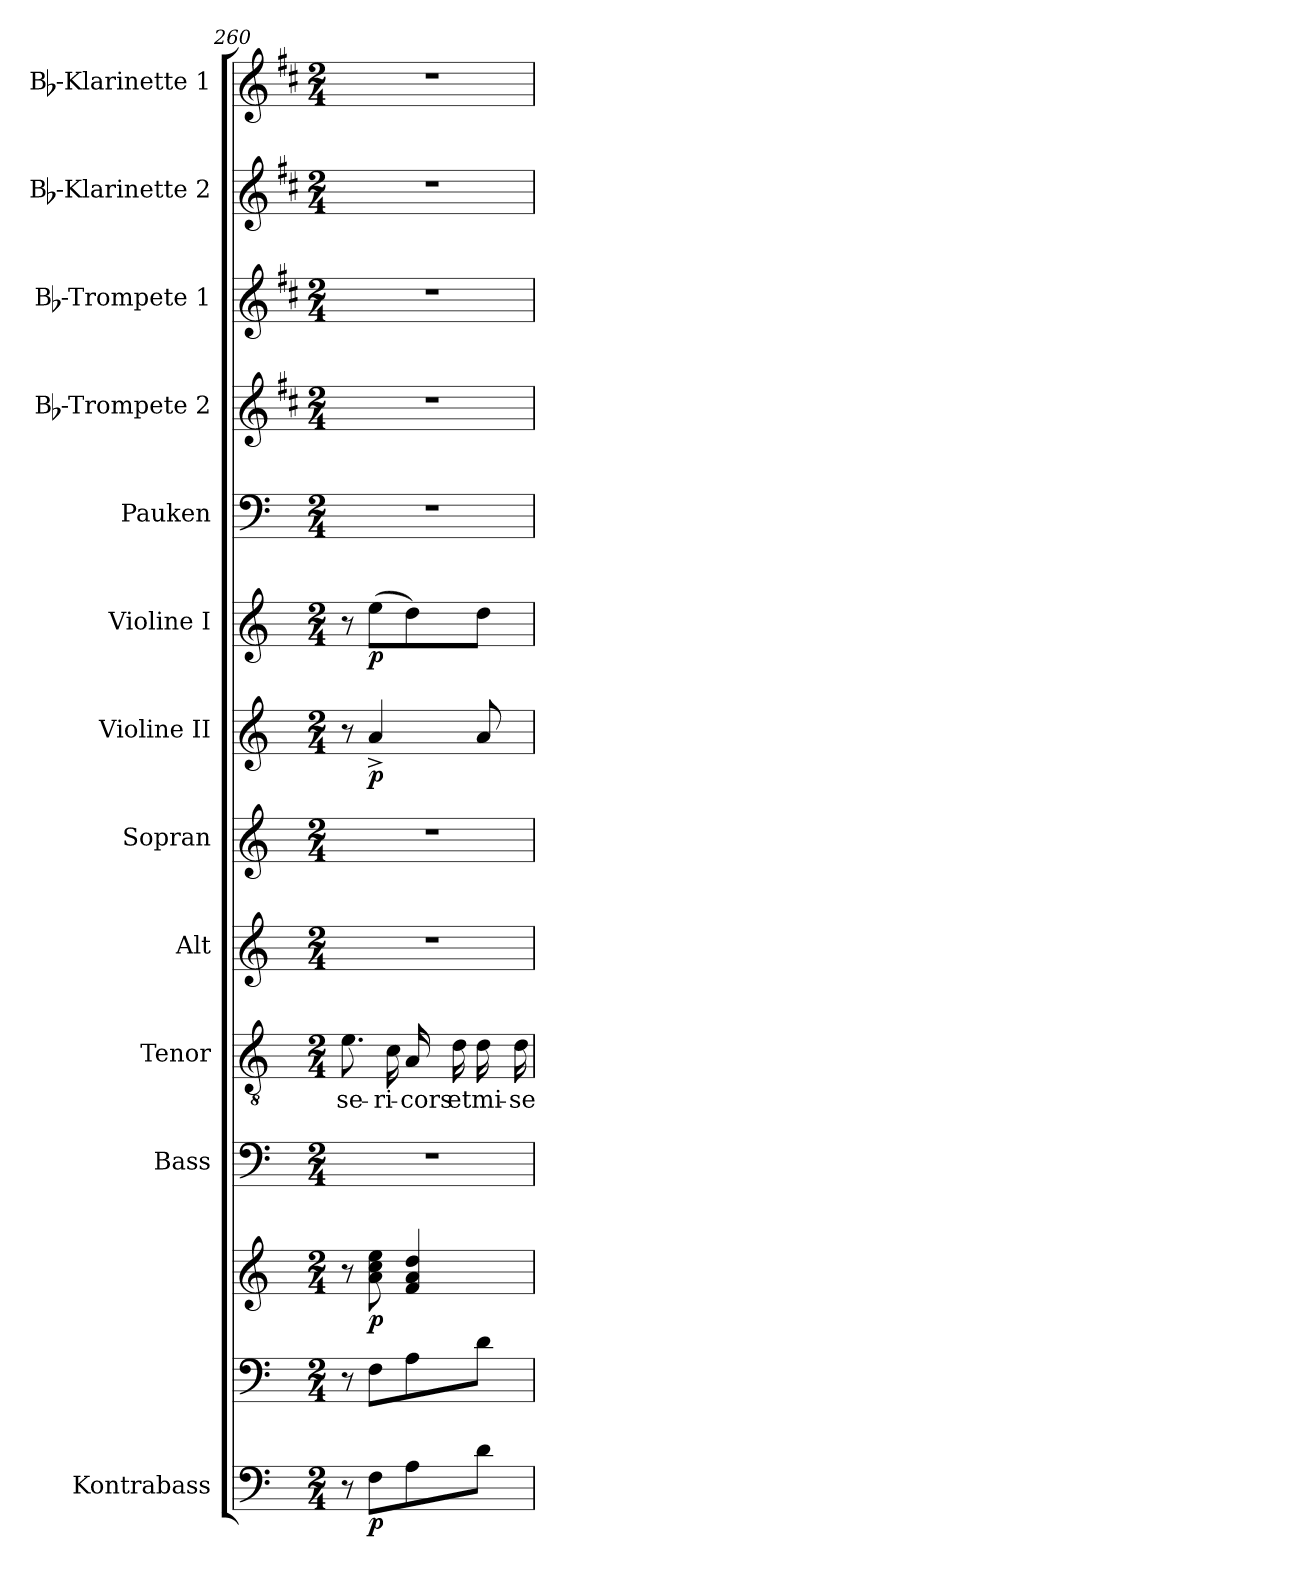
**kern	**dynam	**kern	**kern	**dynam	**kern	**kern	**text	**kern	**kern	**kern	**dynam	**kern	**dynam	**kern	**kern	**kern	**kern	**kern
*part13	*part13	*part12	*part12	*part12	*part11	*part10	*part10	*part9	*part8	*part7	*part7	*part6	*part6	*part5	*part4	*part3	*part2	*part1
*staff14	*staff14	*staff13	*staff12	*staff12/13	*staff11	*staff10	*staff10	*staff9	*staff8	*staff7	*staff7	*staff6	*staff6	*staff5	*staff4	*staff3	*staff2	*staff1
*I"Kontrabass	*	*	*	*	*I"Bass	*I"Tenor	*	*I"Alt	*I"Sopran	*I"Violine II	*	*I"Violine I	*	*I"Pauken	*I"Bb-Trompete 2	*I"Bb-Trompete 1	*I"Bb-Klarinette 2	*I"Bb-Klarinette 1
*I'Kb.	*	*	*	*	*I'B.	*I'T.	*	*I'A.	*I'S.	*I'Vl. II	*	*I'Vl. I	*	*I'Pk.	*I'Bb Trp. 2	*I'Bb Trp. 1	*I'Bb Kl. 2	*I'Bb Kl. 1
*clefF4	*	*clefF4	*clefG2	*	*clefF4	*clefGv2	*	*clefG2	*clefG2	*clefG2	*	*clefG2	*	*clefF4	*clefG2	*clefG2	*clefG2	*clefG2
*ITrd7c12	*	*	*	*	*	*	*	*	*	*	*	*	*	*	*ITrd1c2	*ITrd1c2	*ITrd1c2	*ITrd1c2
*k[]	*	*k[]	*k[]	*	*k[]	*k[]	*	*k[]	*k[]	*k[]	*	*k[]	*	*k[]	*k[]	*k[]	*k[]	*k[]
*C:	*	*C:	*C:	*	*C:	*C:	*	*C:	*C:	*C:	*	*C:	*	*C:	*C:	*C:	*C:	*C:
*M2/4	*	*M2/4	*M2/4	*	*M2/4	*M2/4	*	*M2/4	*M2/4	*M2/4	*	*M2/4	*	*M2/4	*M2/4	*M2/4	*M2/4	*M2/4
=260	=260	=260	=260	=260	=260	=260	=260	=260	=260	=260	=260	=260	=260	=260	=260	=260	=260	=260
!	!	!	!	!	!	!	!LO:LY:b	!	!	!	!	!	!	!	!	!	!	!
8r	.	8r	8r	.	2r	8.e\	-se-	2r	2r	8r	.	8r	.	2r	2r	2r	2r	2r
!	!LO:DY:b	!	!	!LO:DY:b	!	!	!	!	!	!	!LO:DY:b	!	!LO:DY:b	!	!	!	!	!
8FF\L	p	8F\L	8a\ 8cc\ 8ee\	p	.	.	.	.	.	4a^</	p	(>8ee\L	p	.	.	.	.	.
!	!	!	!	!	!	!	!LO:LY:b	!	!	!	!	!	!	!	!	!	!	!
.	.	.	.	.	.	16c\	-ri-	.	.	.	.	.	.	.	.	.	.	.
!	!	!	!	!	!	!	!LO:LY:b	!	!	!	!	!	!	!	!	!	!	!
8AA\	.	8A\	4f/ 4a/ 4dd/	.	.	16A/	-cors	.	.	.	.	8dd\)	.	.	.	.	.	.
!	!	!	!	!	!	!	!LO:LY:b	!	!	!	!	!	!	!	!	!	!	!
.	.	.	.	.	.	16d\	et	.	.	.	.	.	.	.	.	.	.	.
!	!	!	!	!	!	!	!LO:LY:b	!	!	!	!	!	!	!	!	!	!	!
8D\J	.	8d\J	.	.	.	16d\	mi-	.	.	8a/	.	8dd\J	.	.	.	.	.	.
!	!	!	!	!	!	!	!LO:LY:b	!	!	!	!	!	!	!	!	!	!	!
.	.	.	.	.	.	16d\	-se-	.	.	.	.	.	.	.	.	.	.	.
=	=	=	=	=	=	=	=	=	=	=	=	=	=	=	=	=	=	=
*-	*-	*-	*-	*-	*-	*-	*-	*-	*-	*-	*-	*-	*-	*-	*-	*-	*-	*-
